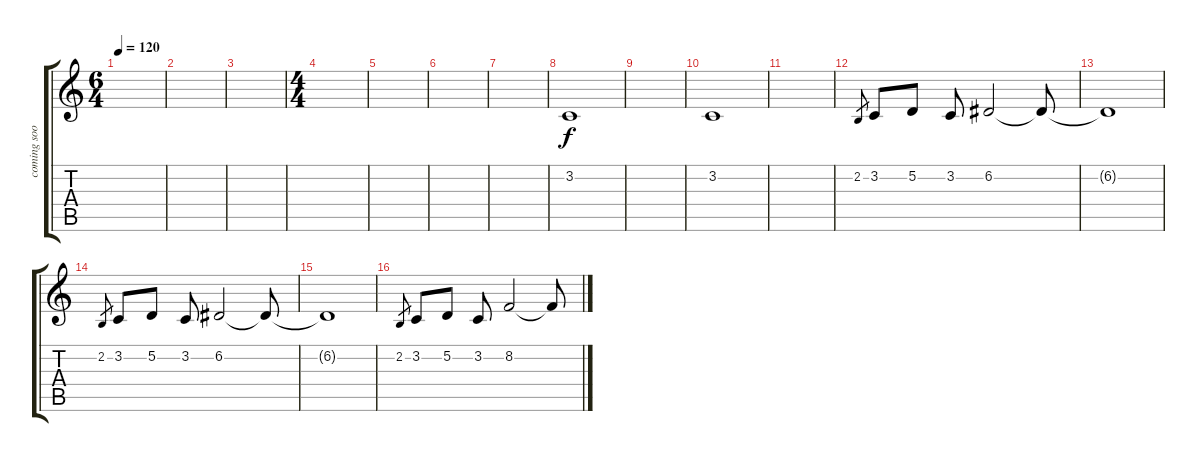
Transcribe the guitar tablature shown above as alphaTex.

\track ("coming soon" "coming soo") {instrument harpsichord}
\staff {score tabs}
\tuning (D4 A3 F3 C3 G2 C2) {hide}
\ts (6 4)
\tempo 120
\clef g2
\ks c
|
|
|
\ts (4 4)
|
|
|
|
3.2.1 |
|
3.2.1 |
|
2.2.8{gr} 3.2.8 5.2.8 3.2.8 6.2.2 6.2{t}.8 |
6.2{t}.1 |
2.2.8{gr} 3.2.8 5.2.8 3.2.8 6.2.2 6.2{t}.8 |
6.2{t}.1 |
2.2.8{gr} 3.2.8 5.2.8 3.2.8 8.2.2 8.2{t}.8
